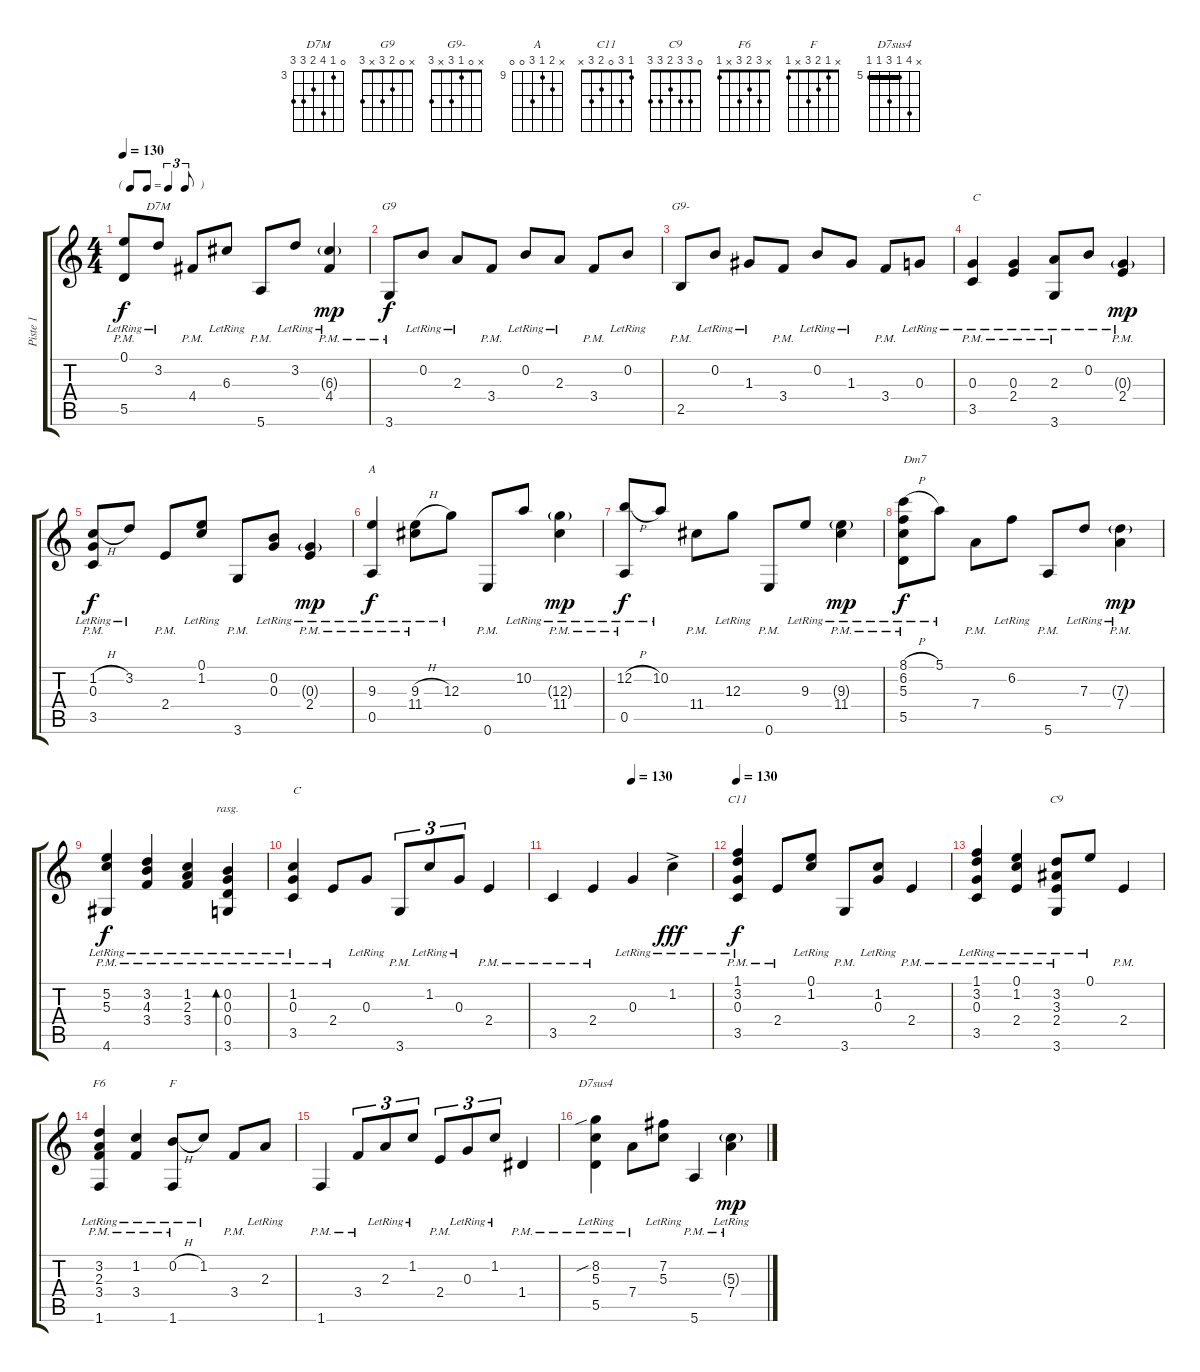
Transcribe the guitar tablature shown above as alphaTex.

\track ("Piste 1" "Piste 1") {instrument acousticguitarnylon}
\staff {score tabs}
\tuning (E4 B3 G3 D3 A2 E2) {hide}
\chord ("D7M" 0 3 6 4 5 5) {firstfret 3}
\chord ("G9" x 0 2 3 x 3)
\chord ("G9-" x 0 1 3 x 3)
\chord ("A" x 10 9 11 0 0) {firstfret 9}
\chord ("C11" 1 3 0 2 3 x)
\chord ("C9" 0 3 3 2 3 3)
\chord ("F6" x 3 2 3 x 1)
\chord ("F" x 1 2 3 x 1)
\chord ("D7sus4" x 8 5 7 5 5) {firstfret 5 barre 5}
\ts (4 4)
\tf triplet8th
\tempo 130
\clef g2
\ks c
(0.1{lr} 5.5{pm}).8{dy f} 3.2{lr}.8{ch "D7M"} 4.4{pm}.8 6.3{lr}.8 5.6{pm}.8 3.2{lr}.8 (6.3{g lr} 4.4{pm}).4{dy mp} |
3.6{pm}.8{ch "G9" dy f} 0.2{lr}.8 2.3{lr}.8 3.4{pm}.8 0.2{lr}.8 2.3{lr}.8 3.4{pm}.8 0.2{lr}.8 |
2.5{pm}.8{ch "G9-"} 0.2{lr}.8 1.3{lr}.8 3.4{pm}.8 0.2{lr}.8 1.3{lr}.8 3.4{pm}.8 0.3{lr}.8 |
(0.3{lr} 3.5{pm}).4{txt "C"} (0.3{lr} 2.4{pm}).4 (2.3{lr} 3.6{pm}).8 0.2{lr}.8 (0.3{g lr} 2.4{pm}).4{dy mp} |
(1.2{h lr} 0.3{lr} 3.5{pm}).8{dy f} 3.2{lr}.8 2.4{pm}.8 (0.1{lr} 1.2{lr}).8 3.6{pm}.8 (0.2{lr} 0.3{lr}).8 (0.3{g lr} 2.4{pm}).4{dy mp} |
(9.3{lr} 0.5{pm}).4{ch "A" dy f} (9.3{h lr} 11.4{pm}).8 12.3{lr}.8 0.6{pm}.8 10.2{lr}.8 (12.3{g lr} 11.4{pm}).4{dy mp} |
(12.2{h lr} 0.5{pm}).8{dy f} 10.2{lr}.8 11.4{pm}.8 12.3{lr}.8 0.6{pm}.8 9.3{lr}.8 (9.3{g lr} 11.4{pm}).4{dy mp} |
(8.1{h lr} 6.2{lr} 5.3{lr} 5.5{pm}).8{txt "Dm7" dy f} 5.1{lr}.8 7.4{pm}.8 6.2{lr}.8 5.6{pm}.8 7.3{lr}.8 (7.3{g lr} 7.4{pm}).4{dy mp} |
(5.2{lr} 5.3{lr} 4.6{pm}).4{dy f} (3.2{lr} 4.3{lr} 3.4{pm}).4 (1.2{lr} 2.3{lr} 3.4{pm}).4 (0.2{lr} 0.3{lr} 0.4{pm} 3.6{pm}).4{bd 480 rasg ii} |
(1.2{lr} 0.3{lr} 3.5{pm}).4{txt "C"} 2.4{pm}.8 0.3{lr}.8 3.6{pm}.8{tu (3 2)} 1.2{lr}.8{tu (3 2)} 0.3{lr}.8{tu (3 2)} 2.4{pm}.4 |
\tempo (130 0.5)
3.5{pm}.4 2.4{pm}.4 0.3{lr}.4{instrument acousticguitarnylon} 1.2{ac lr}.4{dy fff} |
\tempo 130
(1.1{lr} 3.2{lr} 0.3{lr} 3.5{pm}).4{ch "C11" dy f volume 11 balance 8 instrument acousticguitarnylon} 2.4{pm}.8 (0.1{lr} 1.2{lr}).8 3.6{pm}.8 (1.2{lr} 0.3{lr}).8 2.4{pm}.4 |
(1.1{lr} 3.2{lr} 0.3{lr} 3.5{pm}).4 (0.1{lr} 1.2{lr} 2.4{pm}).4 (3.2{lr} 3.3{lr} 2.4{pm} 3.6{pm}).8{ch "C9"} 0.1{lr}.8 2.4{pm}.4 |
(3.2{lr} 2.3{lr} 3.4{pm} 1.6{pm}).4{ch "F6"} (1.2{lr} 3.4{pm}).4 (0.2{h lr} 1.6{pm}).8{ch "F"} 1.2{lr}.8 3.4{pm}.8 2.3{lr}.8 |
1.6{pm}.4 3.4{pm}.8{tu (3 2)} 2.3{lr}.8{tu (3 2)} 1.2{lr}.8{tu (3 2)} 2.4{pm}.8{tu (3 2)} 0.3{lr}.8{tu (3 2)} 1.2{lr}.8{tu (3 2)} 1.4{pm}.4 |
(8.2{sib lr} 5.3{lr} 5.5{pm}).4{ch "D7sus4"} 7.4{pm}.8 (7.2{lr} 5.3{lr}).8 5.6{pm}.4 (5.3{g lr} 7.4{pm}).4{dy mp}
